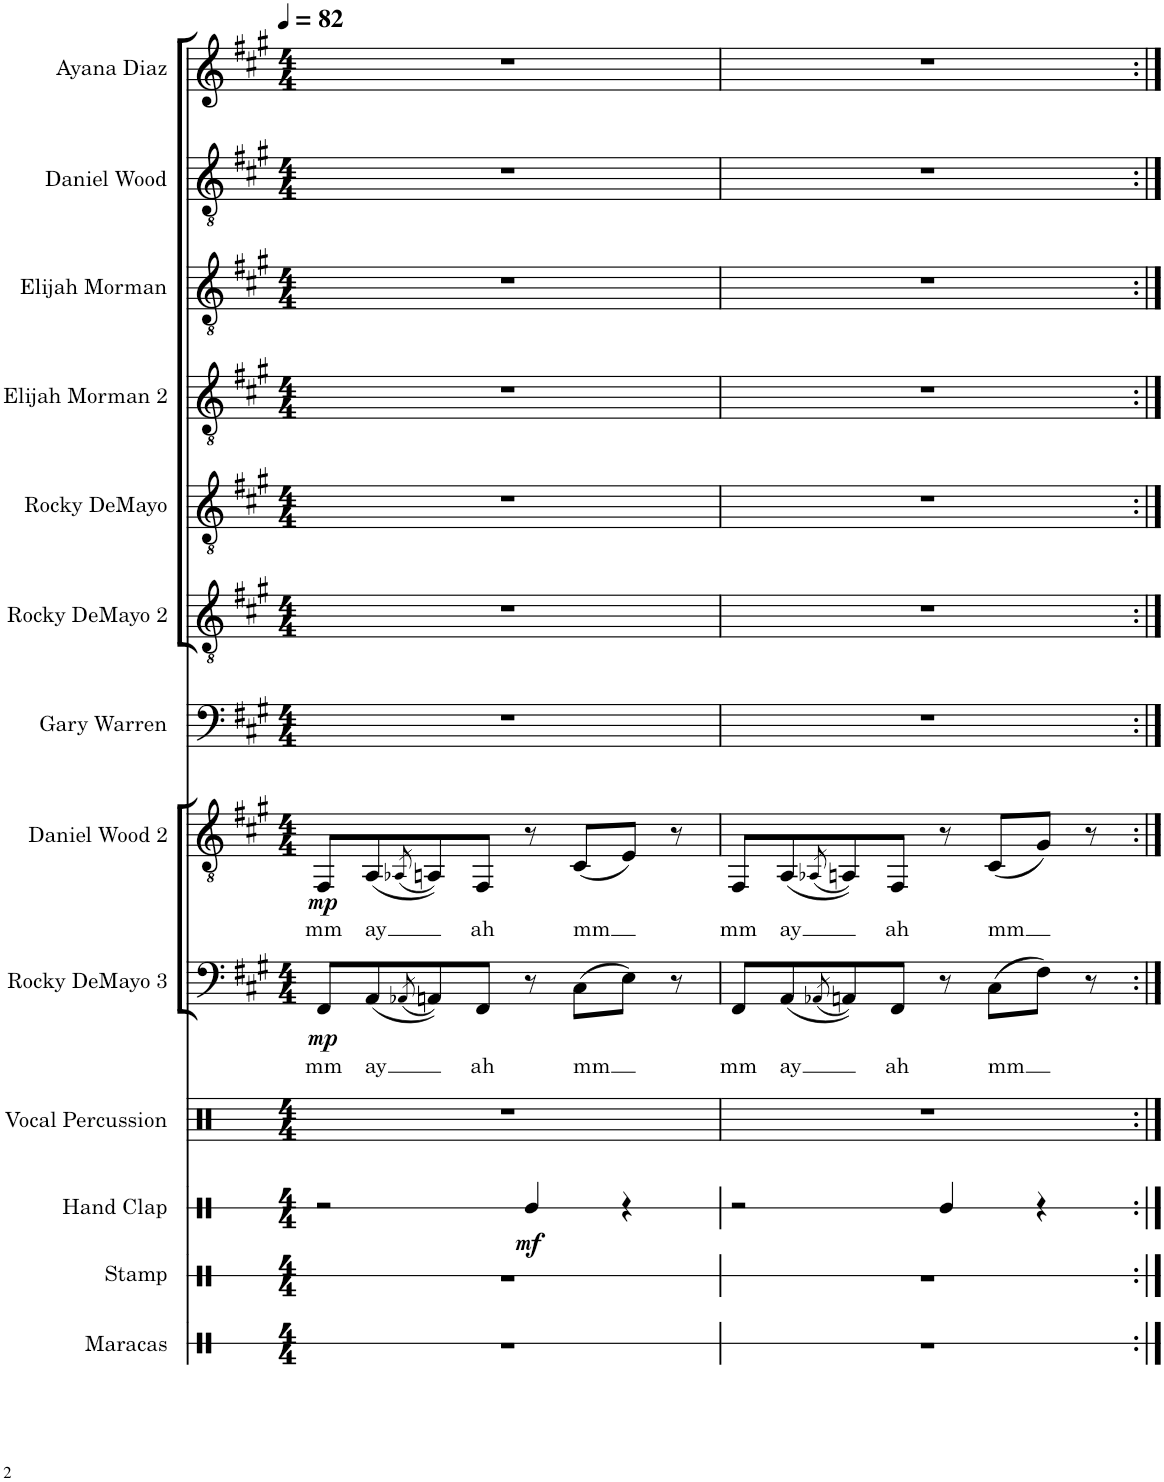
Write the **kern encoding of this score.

**kern	**text	**dynam	**kern	**text	**dynam
*part2	*part2	*part2	*part1	*part1	*part1
*staff2	*staff2	*staff2	*staff1	*staff1	*staff1
*I"Rocky DeMayo 3	*	*	*I"Daniel Wood 2	*	*
*I'R.D.3	*	*	*I'D.W.2	*	*
*clefF4	*	*	*clefGv2	*	*
*k[f#c#g#]	*	*	*k[f#c#g#]	*	*
*M4/4	*	*	*M4/4	*	*
=1	=1	=1	=1	=1	=1
!	!LO:LY:b	!LO:DY:b	!	!LO:LY:b	!LO:DY:b
8FF#/L	mm	mp	8FF#/L	mm	mp
!	!LO:LY:b	!	!	!LO:LY:b	!
(8AA/	ay	.	(8AA/	ay	.
(8qAA-X/	.	.	(8qAA-X/	.	.
8AAn/))	.	.	8AAn/))	.	.
!	!LO:LY:b	!	!	!LO:LY:b	!
8FF#/J	ah	.	8FF#/J	ah	.
8r	.	.	8r	.	.
!	!LO:LY:b	!	!	!LO:LY:b	!
(8C#\L	mm	.	(8C#/L	mm	.
8E\J)	.	.	8E/J)	.	.
8r	.	.	8r	.	.
=2	=2	=2	=2	=2	=2
!	!LO:LY:b	!	!	!LO:LY:b	!
8FF#/L	mm	.	8FF#/L	mm	.
!	!LO:LY:b	!	!	!LO:LY:b	!
(8AA/	ay	.	(8AA/	ay	.
(8qAA-X/	.	.	(8qAA-X/	.	.
8AAn/))	.	.	8AAn/))	.	.
!	!LO:LY:b	!	!	!LO:LY:b	!
8FF#/J	ah	.	8FF#/J	ah	.
8r	.	.	8r	.	.
!	!LO:LY:b	!	!	!LO:LY:b	!
(8C#\L	mm	.	(8C#/L	mm	.
8F#\J)	.	.	8G#/J)	.	.
8r	.	.	8r	.	.
=:|!	=:|!	=:|!	=:|!	=:|!	=:|!
*-	*-	*-	*-	*-	*-
